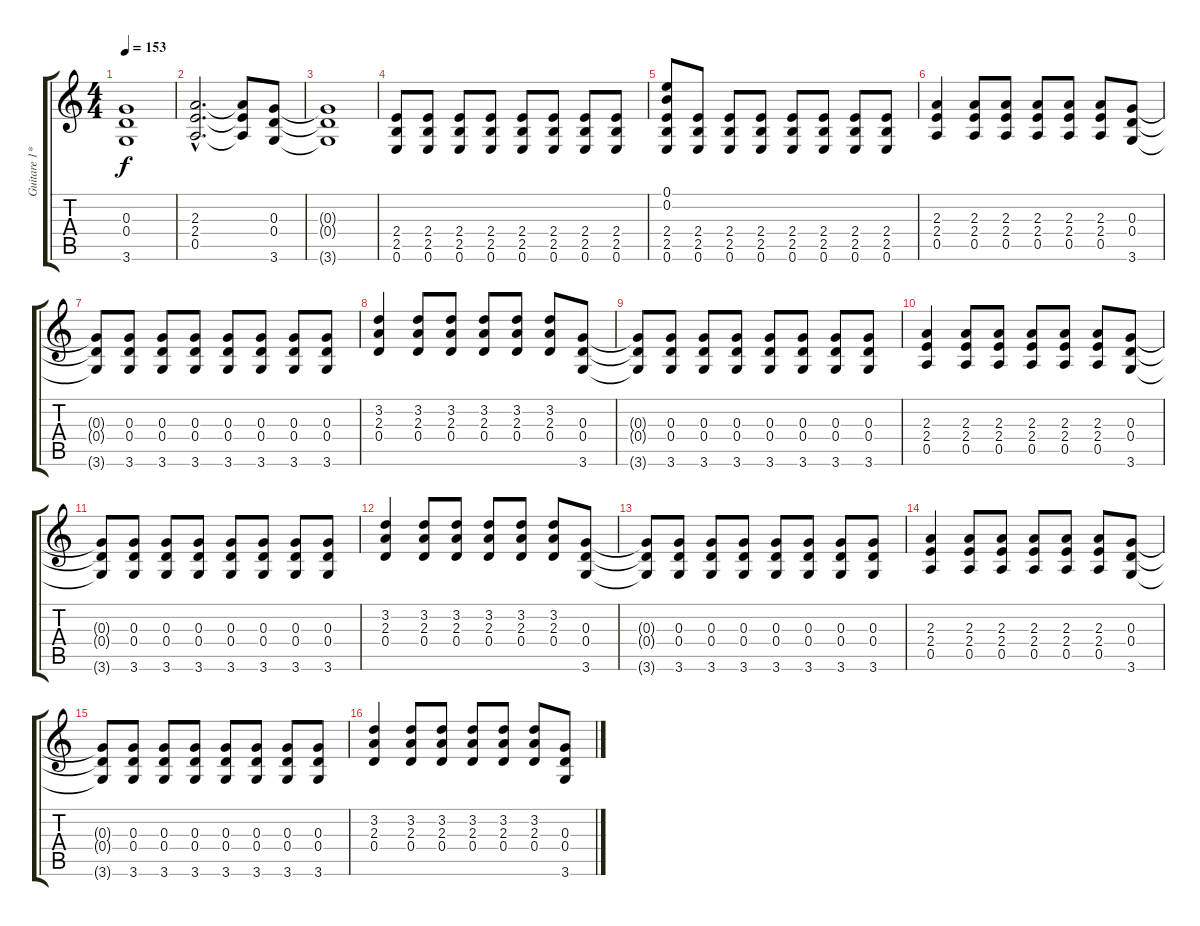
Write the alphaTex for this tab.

\track ("Guitare 1*" "Guitare 1*") {instrument overdrivenguitar}
\staff {score tabs}
\tuning (E4 B3 G3 D3 A2 E2) {hide}
\ts (4 4)
\tempo 153
\clef g2
\ks c
(0.3{t} 0.4{t} 3.6{t}).1{dy f} |
(2.3{hac} 2.4{hac} 0.5{hac}).2{d} (2.3{t} 2.4{t} 0.5{t}).8 (0.3 0.4 3.6).8 |
(0.3{t} 0.4{t} 3.6{t}).1 |
(2.4 2.5 0.6).8 (2.4 2.5 0.6).8 (2.4 2.5 0.6).8 (2.4 2.5 0.6).8 (2.4 2.5 0.6).8 (2.4 2.5 0.6).8 (2.4 2.5 0.6).8 (2.4 2.5 0.6).8 |
(0.1 0.2 2.4 2.5 0.6).8 (2.4 2.5 0.6).8 (2.4 2.5 0.6).8 (2.4 2.5 0.6).8 (2.4 2.5 0.6).8 (2.4 2.5 0.6).8 (2.4 2.5 0.6).8 (2.4 2.5 0.6).8 |
(2.3 2.4 0.5).4 (2.3 2.4 0.5).8 (2.3 2.4 0.5).8 (2.3 2.4 0.5).8 (2.3 2.4 0.5).8 (2.3 2.4 0.5).8 (0.3 0.4 3.6).8 |
(0.3{t} 0.4{t} 3.6{t}).8 (0.3 0.4 3.6).8 (0.3 0.4 3.6).8 (0.3 0.4 3.6).8 (0.3 0.4 3.6).8 (0.3 0.4 3.6).8 (0.3 0.4 3.6).8 (0.3 0.4 3.6).8 |
(3.2 2.3 0.4).4 (3.2 2.3 0.4).8 (3.2 2.3 0.4).8 (3.2 2.3 0.4).8 (3.2 2.3 0.4).8 (3.2 2.3 0.4).8 (0.3 0.4 3.6).8 |
(0.3{t} 0.4{t} 3.6{t}).8 (0.3 0.4 3.6).8 (0.3 0.4 3.6).8 (0.3 0.4 3.6).8 (0.3 0.4 3.6).8 (0.3 0.4 3.6).8 (0.3 0.4 3.6).8 (0.3 0.4 3.6).8 |
(2.3 2.4 0.5).4 (2.3 2.4 0.5).8 (2.3 2.4 0.5).8 (2.3 2.4 0.5).8 (2.3 2.4 0.5).8 (2.3 2.4 0.5).8 (0.3 0.4 3.6).8 |
(0.3{t} 0.4{t} 3.6{t}).8 (0.3 0.4 3.6).8 (0.3 0.4 3.6).8 (0.3 0.4 3.6).8 (0.3 0.4 3.6).8 (0.3 0.4 3.6).8 (0.3 0.4 3.6).8 (0.3 0.4 3.6).8 |
(3.2 2.3 0.4).4 (3.2 2.3 0.4).8 (3.2 2.3 0.4).8 (3.2 2.3 0.4).8 (3.2 2.3 0.4).8 (3.2 2.3 0.4).8 (0.3 0.4 3.6).8 |
(0.3{t} 0.4{t} 3.6{t}).8 (0.3 0.4 3.6).8 (0.3 0.4 3.6).8 (0.3 0.4 3.6).8 (0.3 0.4 3.6).8 (0.3 0.4 3.6).8 (0.3 0.4 3.6).8 (0.3 0.4 3.6).8 |
(2.3 2.4 0.5).4 (2.3 2.4 0.5).8 (2.3 2.4 0.5).8 (2.3 2.4 0.5).8 (2.3 2.4 0.5).8 (2.3 2.4 0.5).8 (0.3 0.4 3.6).8 |
(0.3{t} 0.4{t} 3.6{t}).8 (0.3 0.4 3.6).8 (0.3 0.4 3.6).8 (0.3 0.4 3.6).8 (0.3 0.4 3.6).8 (0.3 0.4 3.6).8 (0.3 0.4 3.6).8 (0.3 0.4 3.6).8 |
(3.2 2.3 0.4).4 (3.2 2.3 0.4).8 (3.2 2.3 0.4).8 (3.2 2.3 0.4).8 (3.2 2.3 0.4).8 (3.2 2.3 0.4).8 (0.3 0.4 3.6).8
